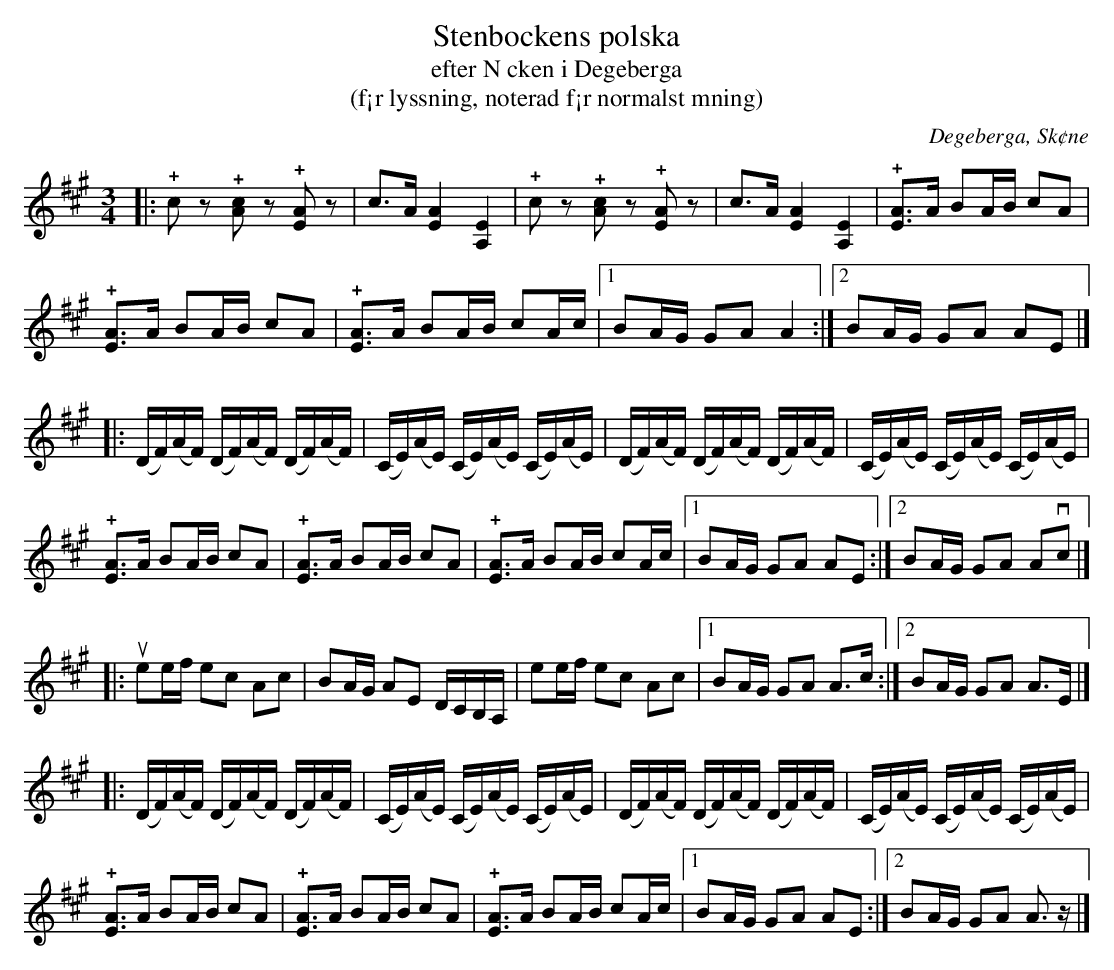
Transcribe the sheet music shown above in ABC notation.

X:1
T:Stenbockens polska
T:efter N cken i Degeberga
T:(f¡r lyssning, noterad f¡r normalst mning)
O:Degeberga, Sk¢ne
M:3/4
L:1/4
Q:110
K:A
[L:1/8]|: !+!cz !+![Ac]z !+![EA]z | c>A [EA]2 [A,E]2 | !+!cz !+![Ac]z !+![EA]z | c>A [EA]2 [A,E]2 | !+![EA]>A BA/B/ cA |
 !+![EA]>A BA/B/ cA | !+![EA]>A BA/B/ cA/c/ |1 BA/G/ GA A2 :|2 BA/G/ GA AE |]
[L:1/16]|: (DF)(AF) (DF)(AF) (DF)(AF) | (CE)(AE) (CE)(AE) (CE)(AE) | (DF)(AF) (DF)(AF) (DF)(AF) | (CE)(AE) (CE)(AE) (CE)(AE) |
[L:1/8] !+![EA]>A BA/B/ cA | !+![EA]>A BA/B/ cA | !+![EA]>A BA/B/ cA/c/ |1 BA/G/ GA AE :|2 BA/G/ GA Avc |]
[L:1/8] |: uee/f/ ec Ac | BA/G/ AE D/C/B,/A,/ | ee/f/ ec Ac |1 BA/G/ GA A>c :|2 BA/G/ GA A>E |]
[L:1/16]|: (DF)(AF) (DF)(AF) (DF)(AF) | (CE)(AE) (CE)(AE) (CE)(AE) | (DF)(AF) (DF)(AF) (DF)(AF) | (CE)(AE) (CE)(AE) (CE)(AE) |
[L:1/8] !+![EA]>A BA/B/ cA | !+![EA]>A BA/B/ cA | !+![EA]>A BA/B/ cA/c/ |1 BA/G/ GA AE :|2 BA/G/ GA A>z |]
